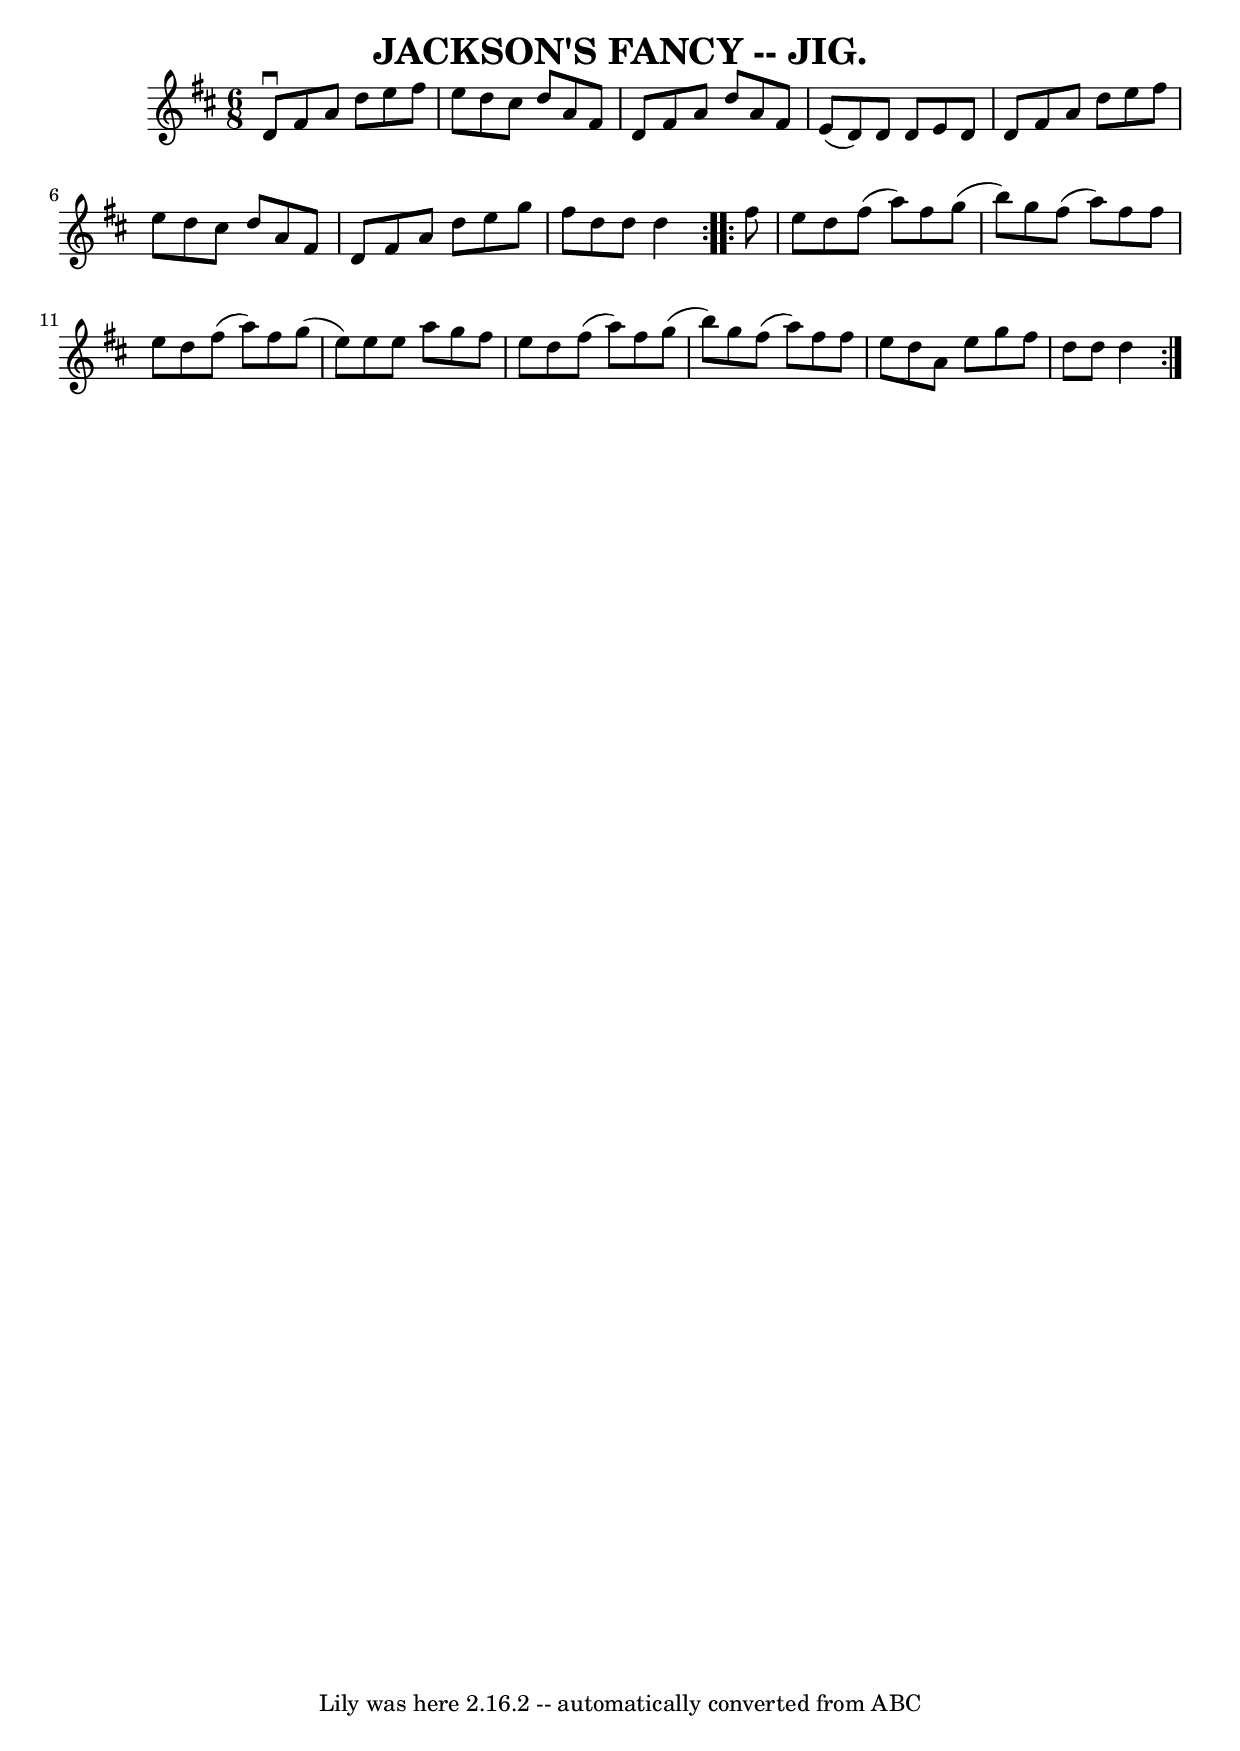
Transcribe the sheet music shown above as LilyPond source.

\version "2.16.2"
\include "Mammoth.ily"
\header {
  %% book = "Coles pg. 64.4"
 crossRefNumber = "24"
 footnotes = "\\\\Relat:ed to Jackson's Morning Brush (2nd part here is the usual 4th part"
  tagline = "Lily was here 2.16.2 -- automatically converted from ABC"
  title = "JACKSON'S FANCY -- JIG."

}
voicedefault =  {



  \repeat volta 2 {

    \time 6/8 
    \key d \major
 d'8^\downbow fs'8 a'8 d''8 e''8 fs''8   |
 e''8 d''8 cs''8 d''8 a'8 fs'8  |
 d'8 fs'8 a'8 d''8 a'8 fs'8   |
 e'8 (d'8) d'8 d'8 e'8 d'8   |
 d'8 fs'8 a'8 d''8 e''8 fs''8   |
 e''8 d''8 cs''8 d''8 a'8 fs'8  |
 d'8 fs'8 a'8 d''8 e''8 g''8   |
 fs''8 d''8 d''8 d''4 
    
  }     
  \repeat volta 2 {
 fs''8 e''8 d''8 fs''8 (a''8) fs''8   |
 g''8 (b''8) g''8 fs''8 (a''8) fs''8   |
 fs''8 e''8 d''8 fs''8 (a''8) fs''8  |
 g''8 (e''8) e''8 e''8 a''8 g''8   |
 fs''8 e''8 d''8 fs''8 (a''8) fs''8   |
 g''8 (b''8) g''8 fs''8 (a''8) fs''8   |
 fs''8 e''8 d''8 a'8 e''8 g''8   |
 fs''8 d''8 d''8 d''4  
  }   

}

\score{
  <<

    \context Staff="default"
    {
      \voicedefault 
      
    }

  >>
  \layout {
    
  }
  \midi {
  }

}
